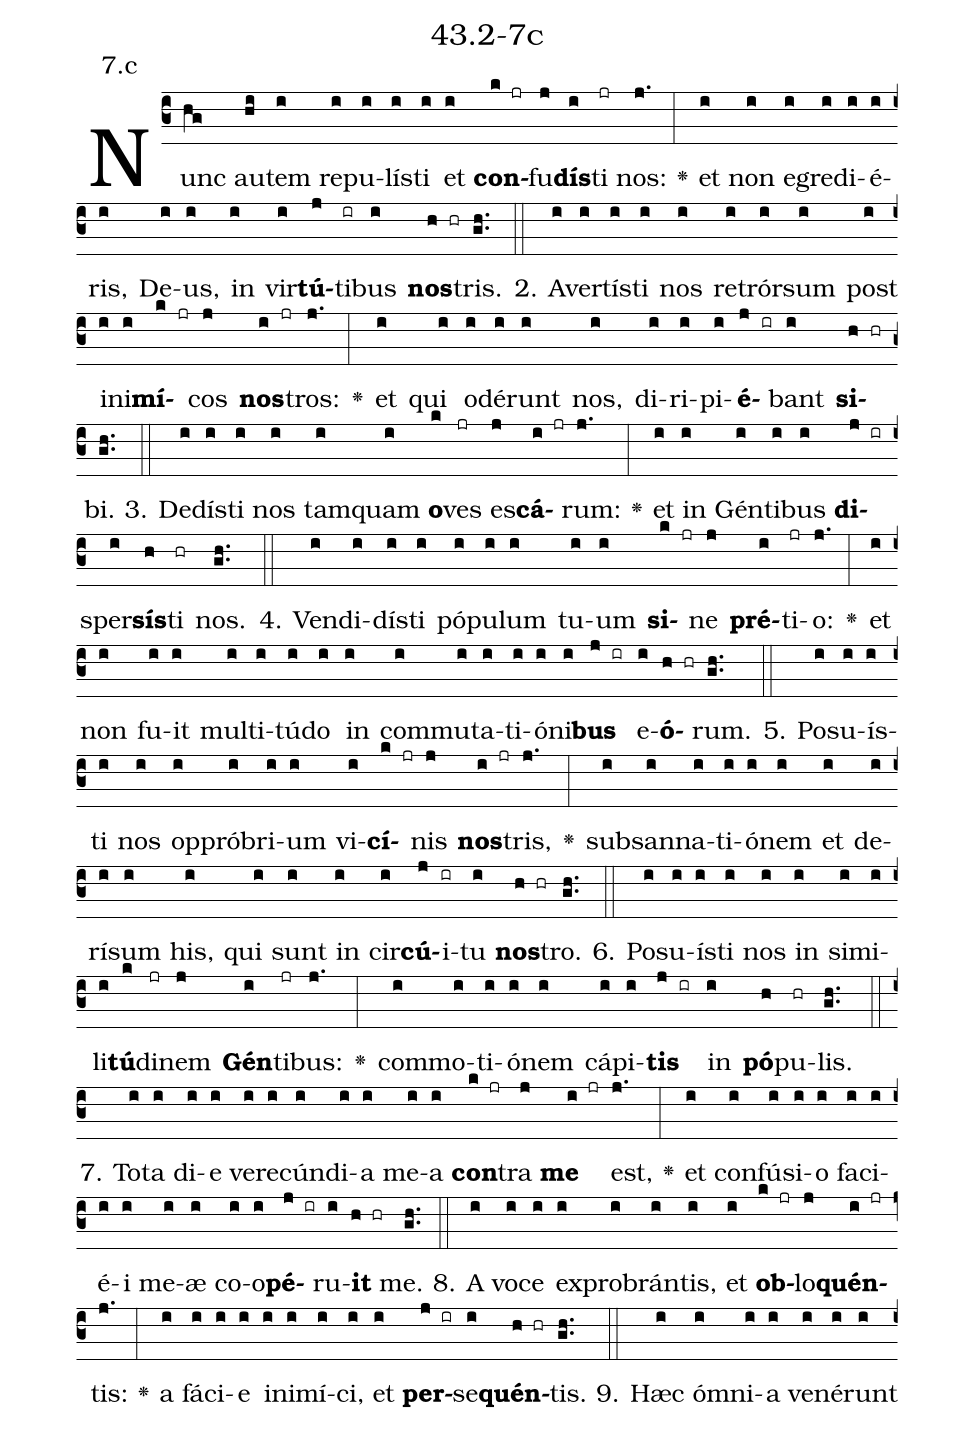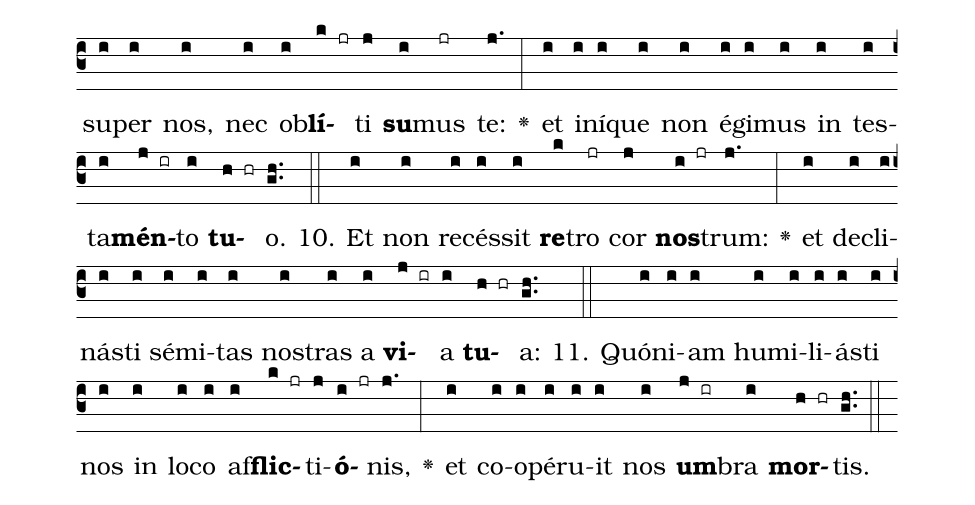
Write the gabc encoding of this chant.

name: 43.2-7c;
annotation: 7.c;
%%
(c3)Nunc(hg) au(hi)tem(i) re(i)pu(i)lís(i)ti(i) et(i) <b>con</b>(k jr)fu(j)<b>dís</b>(i)ti(jr) nos:(j.) <v>\greheightstar</v>(:) et(i) non(i) e(i)gre(i)di(i)é(i)ris,(i) De(i)us,(i) in(i) vir(i)<b>tú</b>(j)ti(ir)bus(i) <b>nos</b>(h hr)tris.(gh..) (::)
2. A(i)ver(i)tís(i)ti(i) nos(i) re(i)trór(i)sum(i) post(i) in(i)i(i)<b>mí</b>(k jr)cos(j) <b>nos</b>(i jr)tros:(j.) <v>\greheightstar</v>(:) et(i) qui(i) o(i)dé(i)runt(i) nos,(i) di(i)ri(i)pi(i)<b>é</b>(j ir)bant(i) <b>si</b>(h hr)bi.(gh..) (::)
3. De(i)dís(i)ti(i) nos(i) tam(i)quam(i) <b>o</b>(k)ves(jr) es(j)<b>cá</b>(i jr)rum:(j.) <v>\greheightstar</v>(:) et(i) in(i) Gén(i)ti(i)bus(i) <b>di</b>(j ir)sper(i)<b>sís</b>(h)ti(hr) nos.(gh..) (::)
4. Ven(i)di(i)dís(i)ti(i) pó(i)pu(i)lum(i) tu(i)um(i) <b>si</b>(k jr)ne(j) <b>pré</b>(i)ti(jr)o:(j.) <v>\greheightstar</v>(:) et(i) non(i) fu(i)it(i) mul(i)ti(i)tú(i)do(i) in(i) com(i)mu(i)ta(i)ti(i)ó(i)ni(i)<b>bus</b>(j ir) e(i)<b>ó</b>(h hr)rum.(gh..) (::)
5. Po(i)su(i)ís(i)ti(i) nos(i) op(i)pró(i)bri(i)um(i) vi(i)<b>cí</b>(k jr)nis(j) <b>nos</b>(i jr)tris,(j.) <v>\greheightstar</v>(:) sub(i)san(i)na(i)ti(i)ó(i)nem(i) et(i) de(i)rí(i)sum(i) his,(i) qui(i) sunt(i) in(i) cir(i)<b>cú</b>(j)i(ir)tu(i) <b>nos</b>(h hr)tro.(gh..) (::)
6. Po(i)su(i)ís(i)ti(i) nos(i) in(i) si(i)mi(i)li(i)<b>tú</b>(k)di(jr)nem(j) <b>Gén</b>(i)ti(jr)bus:(j.) <v>\greheightstar</v>(:) com(i)mo(i)ti(i)ó(i)nem(i) cá(i)pi(i)<b>tis</b>(j ir) in(i) <b>pó</b>(h)pu(hr)lis.(gh..) (::)
7. To(i)ta(i) di(i)e(i) ve(i)re(i)cún(i)di(i)a(i) me(i)a(i) <b>con</b>(k jr)tra(j) <b>me</b>(i jr) est,(j.) <v>\greheightstar</v>(:) et(i) con(i)fú(i)si(i)o(i) fa(i)ci(i)é(i)i(i) me(i)æ(i) co(i)o(i)<b>pé</b>(j ir)ru(i)<b>it</b>(h hr) me.(gh..) (::)
8. A(i) vo(i)ce(i) ex(i)pro(i)brán(i)tis,(i) et(i) <b>ob</b>(k jr)lo(j)<b>quén</b>(i jr)tis:(j.) <v>\greheightstar</v>(:) a(i) fá(i)ci(i)e(i) in(i)i(i)mí(i)ci,(i) et(i) <b>per</b>(j ir)se(i)<b>quén</b>(h hr)tis.(gh..) (::)
9. Hæc(i) óm(i)ni(i)a(i) ve(i)né(i)runt(i) su(i)per(i) nos,(i) nec(i) ob(i)<b>lí</b>(k jr)ti(j) <b>su</b>(i)mus(jr) te:(j.) <v>\greheightstar</v>(:) et(i) in(i)í(i)que(i) non(i) é(i)gi(i)mus(i) in(i) tes(i)ta(i)<b>mén</b>(j ir)to(i) <b>tu</b>(h hr)o.(gh..) (::)
10. Et(i) non(i) re(i)cés(i)sit(i) <b>re</b>(k)tro(jr) cor(j) <b>nos</b>(i jr)trum:(j.) <v>\greheightstar</v>(:) et(i) de(i)cli(i)nás(i)ti(i) sé(i)mi(i)tas(i) nos(i)tras(i) a(i) <b>vi</b>(j ir)a(i) <b>tu</b>(h hr)a:(gh..) (::)
11. Quón(i)i(i)am(i) hu(i)mi(i)li(i)ás(i)ti(i) nos(i) in(i) lo(i)co(i) af(i)<b>flic</b>(k jr)ti(j)<b>ó</b>(i jr)nis,(j.) <v>\greheightstar</v>(:) et(i) co(i)o(i)pé(i)ru(i)it(i) nos(i) <b>um</b>(j ir)bra(i) <b>mor</b>(h hr)tis.(gh..) (::)
